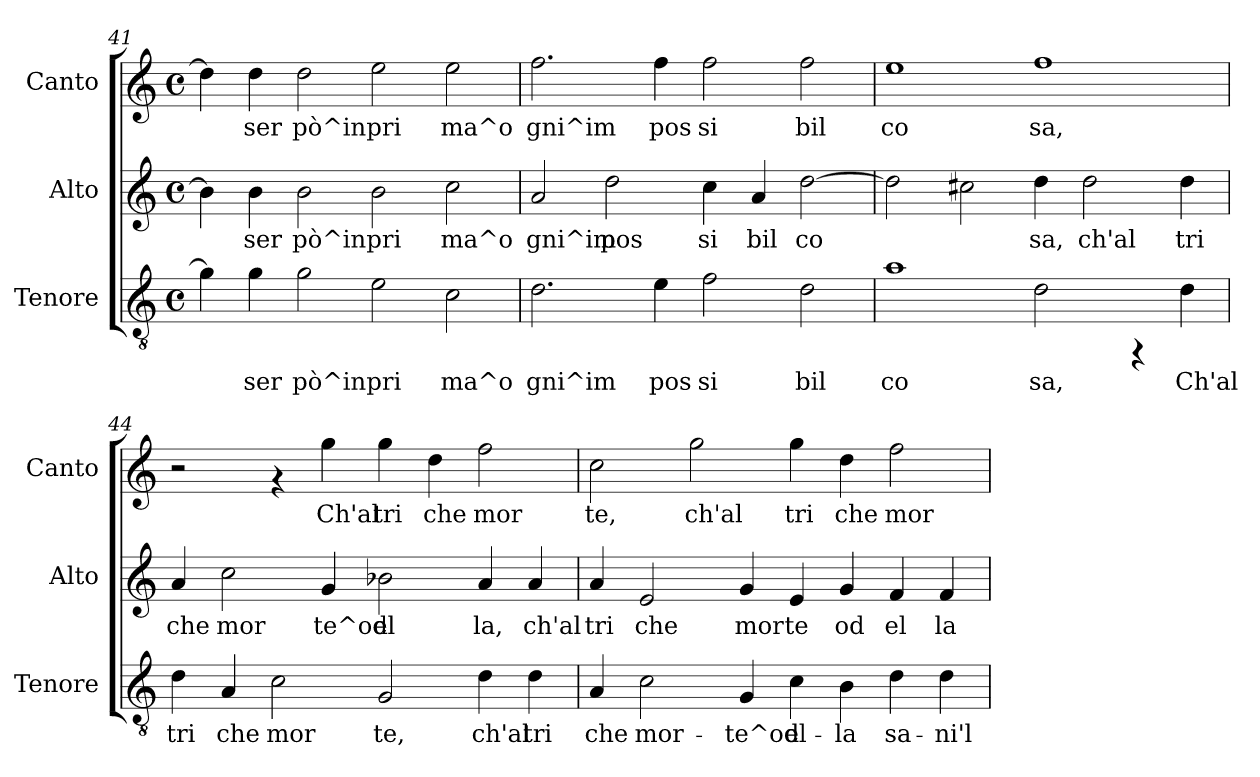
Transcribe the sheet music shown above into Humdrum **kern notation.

**kern	**text	**kern	**text	**kern	**text
*part3	*part3	*part2	*part2	*part1	*part1
*staff3	*staff3	*staff2	*staff2	*staff1	*staff1
*I"Tenore	*	*I"Alto	*	*I"Canto	*
*I'Tenore	*	*I'Alto	*	*I'Canto	*
*clefGv2	*	*clefG2	*	*clefG2	*
*k[]	*	*k[]	*	*k[]	*
*C:	*	*C:	*	*C:	*
*M4/4	*	*M4/4	*	*M4/4	*
*met(c)	*	*met(c)	*	*met(c)	*
=41	=41	=41	=41	=41	=41
!	!LO:LY:b:cj	!	!LO:LY:b:cj	!	!LO:LY:b:cj
4g\]	.	4b\]	.	4dd\]	.
!	!LO:LY:b:cj	!	!LO:LY:b:cj	!	!LO:LY:b:cj
4g\	ser	4b\	ser	4dd\	ser
!	!LO:LY:b:cj	!	!LO:LY:b:cj	!	!LO:LY:b:cj
2g\	pò^in	2b\	pò^in	2dd\	pò^in
!	!LO:LY:b:cj	!	!LO:LY:b:cj	!	!LO:LY:b:cj
2e\	pri	2b\	pri	2ee\	pri
!	!LO:LY:b:cj	!	!LO:LY:b:cj	!	!LO:LY:b:cj
2c\	ma^o	2cc\	ma^o	2ee\	ma^o
=42	=42	=42	=42	=42	=42
!	!LO:LY:b:cj	!	!LO:LY:b:cj	!	!LO:LY:b:cj
2.d\	gni^im	2a/	gni^im	2.ff\	gni^im
!	!	!	!LO:LY:b:cj	!	!
.	.	2dd\	pos	.	.
!	!LO:LY:b:cj	!	!	!	!LO:LY:b:cj
4e\	pos	.	.	4ff\	pos
!	!LO:LY:b:cj	!	!LO:LY:b:cj	!	!LO:LY:b:cj
2f\	si	4cc\	si	2ff\	si
!	!	!	!LO:LY:b:cj	!	!
.	.	4a/	bil	.	.
!	!LO:LY:b:cj	!	!LO:LY:b:cj	!	!LO:LY:b:cj
2d\	bil	[>2dd\	co	2ff\	bil
=43	=43	=43	=43	=43	=43
!	!LO:LY:b:cj	!	!LO:LY:b:cj	!	!LO:LY:b:cj
1a	co	2dd\]	.	1ee	co
!	!	!	!LO:LY:b:cj	!	!
.	.	2cc#X\	.	.	.
!	!LO:LY:b:cj	!	!LO:LY:b:cj	!	!LO:LY:b:cj
2d\	sa,	4dd\	sa,	1ff	sa,
!	!	!	!LO:LY:b:cj	!	!
.	.	2dd\	ch'al	.	.
4rFF	.	.	.	.	.
!	!LO:LY:b:cj	!	!LO:LY:b:cj	!	!
4d\	Ch'al	4dd\	tri	.	.
=44	=44	=44	=44	=44	=44
!	!LO:LY:b:cj	!	!LO:LY:b:cj	!	!
4d\	tri	4a/	che	2r	.
!	!LO:LY:b:cj	!	!LO:LY:b:cj	!	!
4A/	che	2cc\	mor	.	.
!	!LO:LY:b:cj	!	!	!	!
2c\	mor	.	.	4rf	.
!	!	!	!LO:LY:b:cj	!	!LO:LY:b:cj
.	.	4g/	te^od	4gg\	Ch'al
!	!LO:LY:b:cj	!	!LO:LY:b:cj	!	!LO:LY:b:cj
2G/	te,	2b-X\	el	4gg\	tri
!	!	!	!	!	!LO:LY:b:cj
.	.	.	.	4dd\	che
!	!LO:LY:b:cj	!	!LO:LY:b:cj	!	!LO:LY:b:cj
4d\	ch'al	4a/	la,	2ff\	mor
!	!LO:LY:b:cj	!	!LO:LY:b:cj	!	!
4d\	tri	4a/	ch'al	.	.
!!LO:LB:g=z
=45	=45	=45	=45	=45	=45
!	!LO:LY:b:cj	!	!LO:LY:b:cj	!	!LO:LY:b:cj
4A/	che	4a/	tri	2cc\	te,
!	!LO:LY:b:cj	!	!LO:LY:b:cj	!	!
2c\	mor-	2e/	che	.	.
!	!	!	!	!	!LO:LY:b:cj
.	.	.	.	2gg\	ch'al
!	!LO:LY:b:cj	!	!LO:LY:b:cj	!	!
4G/	-te^od	4g/	mor	.	.
!	!LO:LY:b:cj	!	!LO:LY:b:cj	!	!LO:LY:b:cj
4c\	el-	4e/	te	4gg\	tri
!	!LO:LY:b:cj	!	!LO:LY:b:cj	!	!LO:LY:b:cj
4B\	-la	4g/	od	4dd\	che
!	!LO:LY:b:cj	!	!LO:LY:b:cj	!	!LO:LY:b:cj
4d\	sa-	4f/	el	2ff\	mor
!	!LO:LY:b:cj	!	!LO:LY:b:cj	!	!
4d\	-ni'l	4f/	la	.	.
=	=	=	=	=	=
*-	*-	*-	*-	*-	*-
